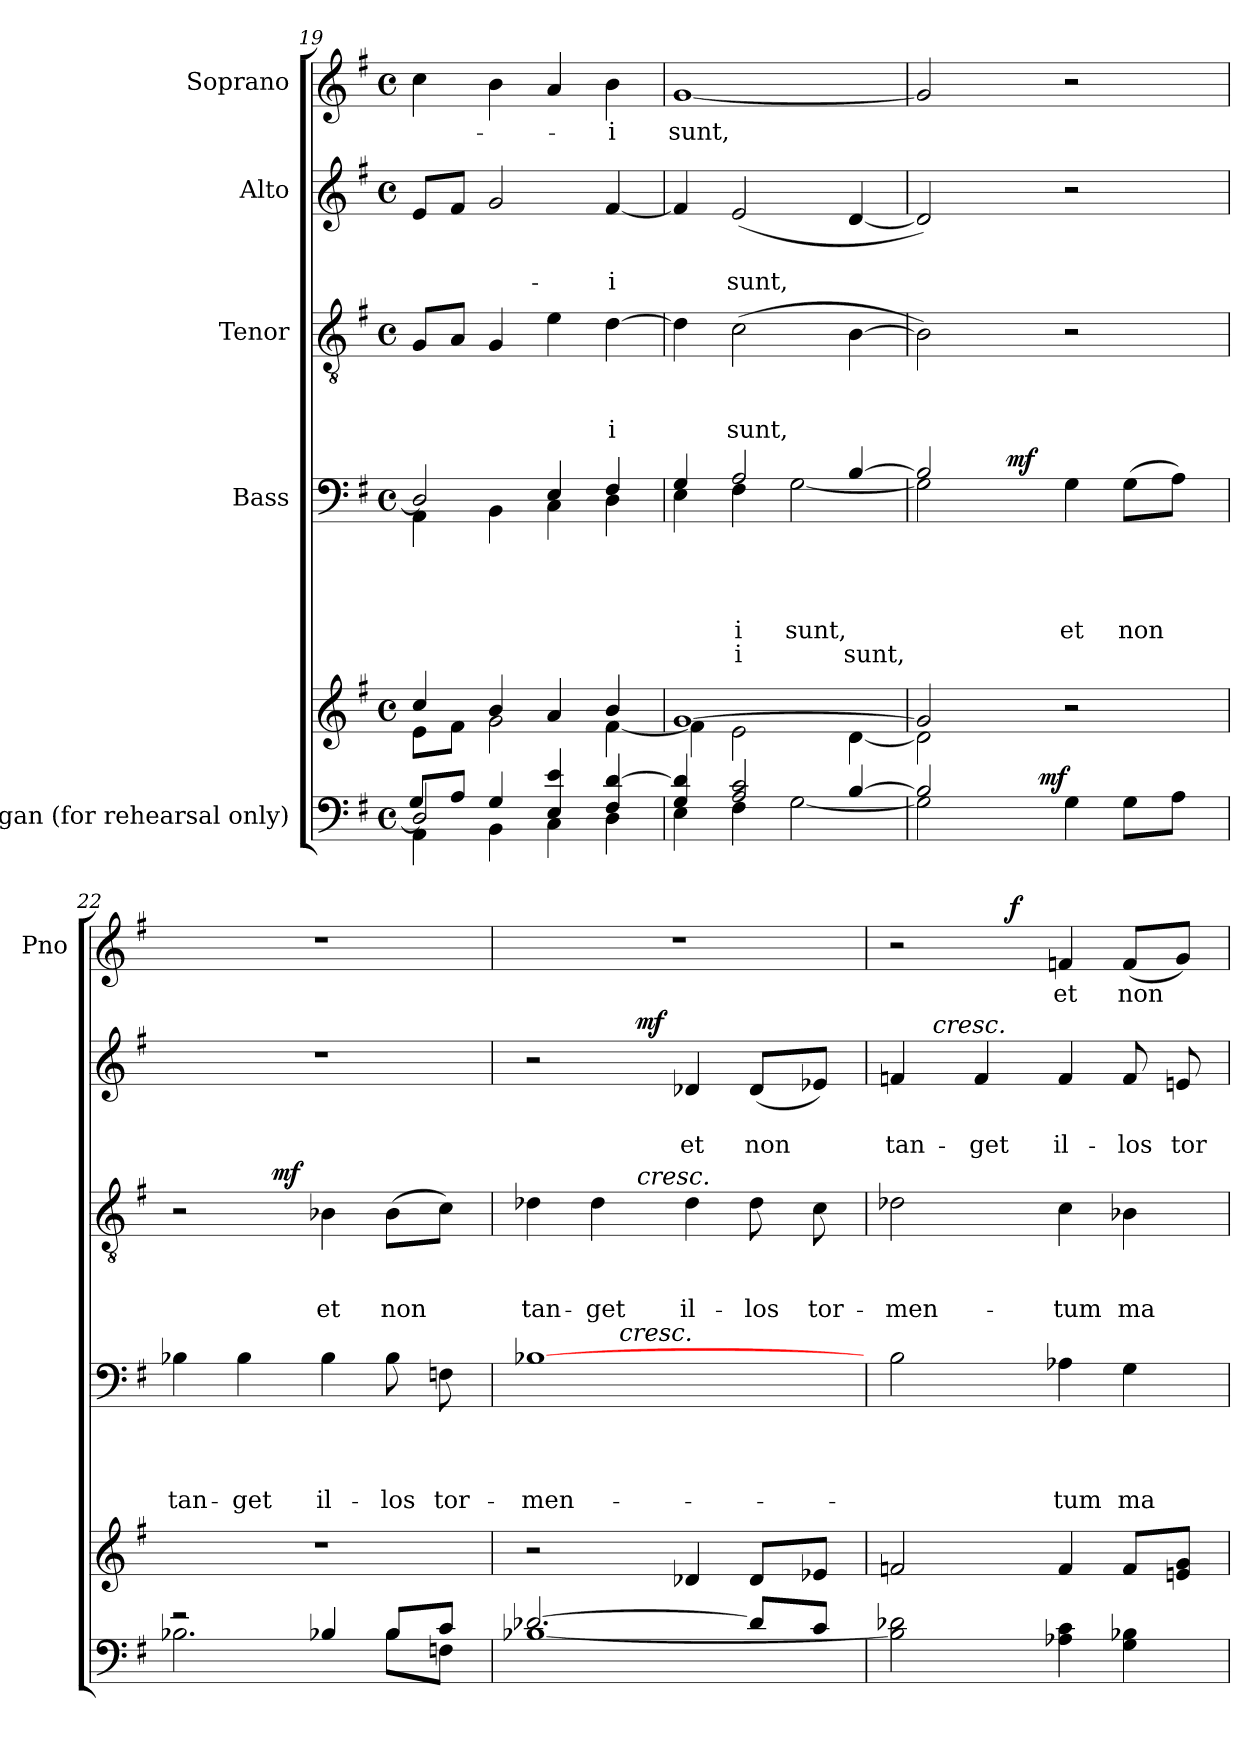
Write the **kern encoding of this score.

**kern	**kern	**dynam	**kern	**text	**text	**text	**text	**text	**dynam	**kern	**text	**text	**text	**dynam	**kern	**text	**text	**dynam	**kern	**text	**dynam
*part5	*part5	*part5	*part4	*part4	*part4	*part4	*part4	*part4	*part4	*part3	*part3	*part3	*part3	*part3	*part2	*part2	*part2	*part2	*part1	*part1	*part1
*staff6	*staff5	*staff5/6	*staff4	*staff4	*staff4	*staff4	*staff4	*staff4	*staff4	*staff3	*staff3	*staff3	*staff3	*staff3	*staff2	*staff2	*staff2	*staff2	*staff1	*staff1	*staff1
*I"Organ (for  rehearsal only)	*	*	*I"Bass	*	*	*	*	*	*	*I"Tenor	*	*	*	*	*I"Alto	*	*	*	*I"Soprano	*	*
*	*	*	*	*	*	*	*	*	*	*	*	*	*	*	*	*	*	*	*I'Pno	*	*
*clefF4	*clefG2	*	*clefF4	*	*	*	*	*	*	*clefGv2	*	*	*	*	*clefG2	*	*	*	*clefG2	*	*
*k[f#]	*k[f#]	*	*k[f#]	*	*	*	*	*	*	*k[f#]	*	*	*	*	*k[f#]	*	*	*	*k[f#]	*	*
*G:	*G:	*	*G:	*	*	*	*	*	*	*G:	*	*	*	*	*G:	*	*	*	*G:	*	*
*M4/4	*M4/4	*	*M4/4	*	*	*	*	*	*	*M4/4	*	*	*	*	*M4/4	*	*	*	*M4/4	*	*
*met(c)	*met(c)	*	*met(c)	*	*	*	*	*	*	*met(c)	*	*	*	*	*met(c)	*	*	*	*met(c)	*	*
=19	=19	=19	=19	=19	=19	=19	=19	=19	=19	=19	=19	=19	=19	=19	=19	=19	=19	=19	=19	=19	=19
*^	*^	*	*^	*	*	*	*	*	*	*	*	*	*	*	*	*	*	*	*	*	*
*	*^	*	*	*	*	*	*	*	*	*	*	*	*	*	*	*	*	*	*	*	*	*	*	*
2D/]	4AA\	8G/L	4cc/	8e\L	.	2D/]	4AA\	.	.	.	.	.	.	8G/L	.	.	.	.	8e/L	.	.	.	4cc\	­-	.
.	.	8A/J	.	8f#\J	.	.	.	.	.	.	.	.	.	8A/J	.	.	.	.	8f#/J	.	-­-	.	.	.	.
.	4BB\	4G/	4b/	2g\	.	.	4BB\	.	.	.	.	.	.	4G/	.	.	.	.	2g/	.	.	.	4b\	.	.
4E/ 4e/	4C\	2ryy	4a/	.	.	4E/	4C\	.	.	.	.	.	.	4e\	.	.	.	.	.	.	.	.	4a/	.	.
4F#/ [>4d/	4D\	.	4b/	[<4f#\	.	4F#/	4D\	.	.	.	.	.	.	[4d\	.	.	-i	.	[4f#/	.	-i	.	4b\	-i	.
*	*v	*v	*	*	*	*	*	*	*	*	*	*	*	*	*	*	*	*	*	*	*	*	*	*	*
=20	=20	=20	=20	=20	=20	=20	=20	=20	=20	=20	=20	=20	=20	=20	=20	=20	=20	=20	=20	=20	=20	=20	=20	=20
4G/ 4d/]	4E\	[>1g	4f#\]	.	4G/	4E\	.	.	.	-­	­	.	4d\]	.	.	.	.	4f#/]	.	.	.	[1g	sunt,	.
2A/ 2c/	4F#\	.	2e\	.	2A/	4F#\	.	.	.	i	i	.	(2c\	.	.	sunt,	.	(2e/	.	sunt,	.	.	.	.
.	[<2G\	.	.	.	.	[<2G\	.	.	.	sunt,	.	.	.	.	.	.	.	.	.	.	.	.	.	.
[>4B/	.	.	[<4d\	.	[>4B/	.	.	.	.	.	sunt,	.	[4B\	.	.	.	.	[4d/	.	.	.	.	.	.
=21	=21	=21	=21	=21	=21	=21	=21	=21	=21	=21	=21	=21	=21	=21	=21	=21	=21	=21	=21	=21	=21	=21	=21	=21
*	*^	*	*	*	*	*^	*	*	*	*	*	*	*	*	*	*	*	*	*	*	*	*	*	*
2B/]	2G\]	4..ryy	2g/]	2d\]	.	2B/]	2G\]	4ryy	.	.	.	.	.	.	2B\])	.	.	.	.	2d/])	.	.	.	2g/]	.	.
.	.	.	.	.	.	.	.	16.ryy	.	.	.	.	.	.	.	.	.	.	.	.	.	.	.	.	.	.
!	!	!	!	!	!	!	!	!	!	!	!	!	!	!LO:DY:a	!	!	!	!	!	!	!	!	!	!	!	!
.	.	.	.	.	.	.	.	2ryy	.	.	.	.	.	mf	.	.	.	.	.	.	.	.	.	.	.	.
!	!	!	!	!	!LO:DY:a=2	!	!	!	!	!	!	!	!	!	!	!	!	!	!	!	!	!	!	!	!	!
.	.	2ryy	.	.	mf	.	.	.	.	.	.	.	.	.	.	.	.	.	.	.	.	.	.	.	.	.
4G\	2ryy	.	2r	2ryy	.	4G\	2ryy	.	.	.	.	et	.	.	2r	.	.	.	.	2r	.	.	.	2r	.	.
8G\L	.	.	.	.	.	(8G\L	.	.	.	.	.	non	.	.	.	.	.	.	.	.	.	.	.	.	.	.
.	.	.	.	.	.	.	.	8ryy	.	.	.	.	.	.	.	.	.	.	.	.	.	.	.	.	.	.
8A\J	.	.	.	.	.	8A\J)	.	.	.	.	.	.	.	.	.	.	.	.	.	.	.	.	.	.	.	.
.	.	16ryy	.	.	.	.	.	.	.	.	.	.	.	.	.	.	.	.	.	.	.	.	.	.	.	.
.	.	.	.	.	.	.	.	32ryy	.	.	.	.	.	.	.	.	.	.	.	.	.	.	.	.	.	.
*	*v	*v	*	*	*	*v	*v	*v	*	*	*	*	*	*	*	*	*	*	*	*	*	*	*	*	*	*
*	*	*v	*v	*	*	*	*	*	*	*	*	*	*	*	*	*	*	*	*	*	*	*	*
=22	=22	=22	=22	=22	=22	=22	=22	=22	=22	=22	=22	=22	=22	=22	=22	=22	=22	=22	=22	=22	=22	=22
*	*	*	*	*	*	*	*	*	*	*	*^	*	*	*	*	*	*	*	*	*	*	*
2re	2.B-X\	1r	.	4B-X\	.	.	.	tan-	.	.	2r	4ryy	.	.	.	.	1r	.	.	.	1r	.	.
.	.	.	.	4B-\	.	.	.	-get	.	.	.	16.ryy	.	.	.	.	.	.	.	.	.	.	.
!	!	!	!	!	!	!	!	!	!	!	!	!	!	!	!	!LO:DY:a	!	!	!	!	!	!	!
.	.	.	.	.	.	.	.	.	.	.	.	2ryy	.	.	.	mf	.	.	.	.	.	.	.
4B-X/	.	.	.	4B-\	.	.	.	il-	.	.	4B-X\	.	.	.	et	.	.	.	.	.	.	.	.
8B-/L	8B-\L	.	.	8B-\	.	.	.	-los	.	.	(8B-\L	.	.	.	non	.	.	.	.	.	.	.	.
.	.	.	.	.	.	.	.	.	.	.	.	8ryy	.	.	.	.	.	.	.	.	.	.	.
8c/J	8Fn\J	.	.	8Fn\	.	.	.	tor-	.	.	8c\J)	.	.	.	.	.	.	.	.	.	.	.	.
.	.	.	.	.	.	.	.	.	.	.	.	32ryy	.	.	.	.	.	.	.	.	.	.	.
=23	=23	=23	=23	=23	=23	=23	=23	=23	=23	=23	=23	=23	=23	=23	=23	=23	=23	=23	=23	=23	=23	=23	=23
*	*	*	*	*^	*	*	*	*	*	*	*	*	*	*	*	*	*^	*	*	*	*	*	*
[>2.d-X/	[<1B-X	2r	.	[1B-X	4ryy	.	.	.	-men-	.	.	4d-X\	4ryy	.	.	tan-	.	2r	4ryy	.	.	.	1r	.	.
.	.	.	.	.	16ryy	.	.	.	.	.	.	4d-\	16.ryy	.	.	-get	.	.	16.ryy	.	.	.	.	.	.
!	!	!	!	!	!LO:TX:a:i:t=cresc.	!	!	!	!	!	!	!	!	!	!	!	!	!	!	!	!	!	!	!	!
.	.	.	.	.	2ryy	.	.	.	.	.	.	.	.	.	.	.	.	.	.	.	.	.	.	.	.
!	!	!	!	!	!	!	!	!	!	!	!	!	!LO:TX:a:i:t=cresc.	!	!	!	!	!	!	!	!	!	!	!	!
!	!	!	!	!	!	!	!	!	!	!	!	!	!	!	!	!	!	!	!	!	!	!LO:DY:a	!	!	!
.	.	.	.	.	.	.	.	.	.	.	.	.	2ryy	.	.	.	.	.	2ryy	.	.	mf	.	.	.
.	.	4d-X/	.	.	.	.	.	.	.	.	.	4d-\	.	.	.	il-	.	4d-X/	.	.	et	.	.	.	.
8d-/L]	.	8d-/L	.	.	.	.	.	.	.	.	.	8d-\	.	.	.	-los	.	(8d-/L	.	.	non	.	.	.	.
.	.	.	.	.	8.ryy	.	.	.	.	.	.	.	.	.	.	.	.	.	.	.	.	.	.	.	.
.	.	.	.	.	.	.	.	.	.	.	.	.	8ryy	.	.	.	.	.	8ryy	.	.	.	.	.	.
8c/J	.	8e-X/J	.	.	.	.	.	.	.	.	.	8c\	.	.	.	tor-	.	8e-X/J)	.	.	.	.	.	.	.
.	.	.	.	.	.	.	.	.	.	.	.	.	32ryy	.	.	.	.	.	32ryy	.	.	.	.	.	.
*	*	*	*	*v	*v	*	*	*	*	*	*	*	*	*	*	*	*	*	*	*	*	*	*	*	*
*v	*v	*	*	*	*	*	*	*	*	*	*v	*v	*	*	*	*	*	*	*	*	*	*	*	*
!!LO:PB:g=z
=24	=24	=24	=24	=24	=24	=24	=24	=24	=24	=24	=24	=24	=24	=24	=24	=24	=24	=24	=24	=24	=24	=24
*	*	*	*	*	*	*	*	*	*	*	*	*	*	*	*	*	*	*	*	*^	*	*
2B-\] 2d-X\	2fn/	.	2B\	.	.	.	-­	.	.	2d-X\	.	.	-men-	.	4fn/	8ryy	.	tan-	.	2r	4ryy	.	.
!	!	!	!	!	!	!	!	!	!	!	!	!	!	!	!	!LO:TX:a:i:t=cresc.	!	!	!	!	!	!	!
.	.	.	.	.	.	.	.	.	.	.	.	.	.	.	.	2..ryy	.	.	.	.	.	.	.
.	.	.	.	.	.	.	.	.	.	.	.	.	.	.	4f/	.	.	-get	.	.	16.ryy	.	.
!	!	!	!	!	!	!	!	!	!	!	!	!	!	!	!	!	!	!	!	!	!	!	!LO:DY:a
.	.	.	.	.	.	.	.	.	.	.	.	.	.	.	.	.	.	.	.	.	2ryy	.	f
4A-X\ 4c\	4f/	.	4A-X\	.	.	.	tum	.	.	4c\	.	.	-tum	.	4f/	.	.	il-	.	4fn/	.	et	.
4G\ 4B-X\	8f/L	.	4G\	.	.	.	ma-	.	.	4B-X\	.	.	ma-	.	8f/	.	.	-los	.	(8f/L	.	non	.
.	.	.	.	.	.	.	.	.	.	.	.	.	.	.	.	.	.	.	.	.	8ryy	.	.
.	8en/ 8g/J	.	.	.	.	.	.	.	.	.	.	.	.	.	8en/	.	.	tor-	.	8g/J)	.	.	.
.	.	.	.	.	.	.	.	.	.	.	.	.	.	.	.	.	.	.	.	.	32ryy	.	.
*	*	*	*	*	*	*	*	*	*	*	*	*	*	*	*v	*v	*	*	*	*	*	*	*
*	*	*	*	*	*	*	*	*	*	*	*	*	*	*	*	*	*	*	*v	*v	*	*
=	=	=	=	=	=	=	=	=	=	=	=	=	=	=	=	=	=	=	=	=	=
*-	*-	*-	*-	*-	*-	*-	*-	*-	*-	*-	*-	*-	*-	*-	*-	*-	*-	*-	*-	*-	*-
